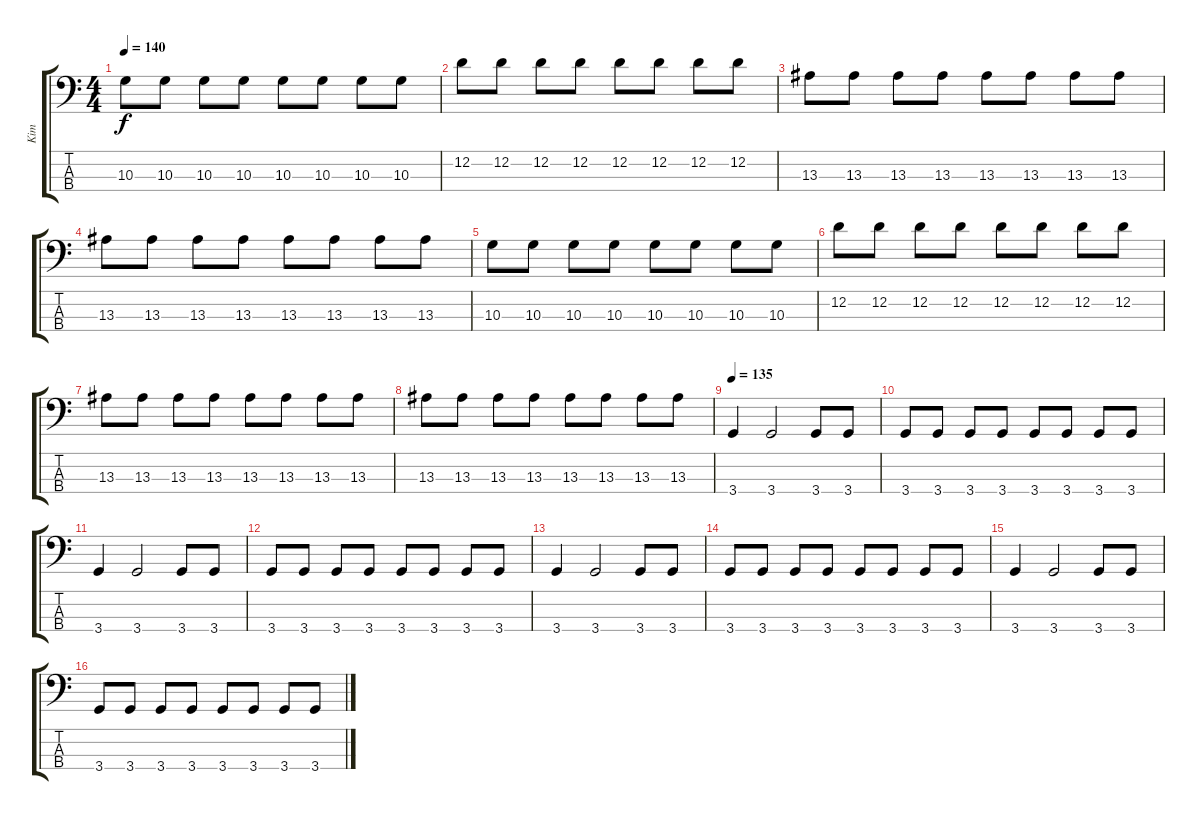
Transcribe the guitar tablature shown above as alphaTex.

\track ("Kim" "Kim") {instrument electricbasspick}
\staff {score tabs}
\tuning (G2 D2 A1 E1) {hide}
\ts (4 4)
\tempo 140
\clef f4
\ks c
10.3.8{dy f instrument electricbasspick} 10.3.8 10.3.8 10.3.8 10.3.8 10.3.8 10.3.8 10.3.8 |
12.2.8 12.2.8 12.2.8 12.2.8 12.2.8 12.2.8 12.2.8 12.2.8 |
13.3.8 13.3.8 13.3.8 13.3.8 13.3.8 13.3.8 13.3.8 13.3.8 |
13.3.8 13.3.8 13.3.8 13.3.8 13.3.8 13.3.8 13.3.8 13.3.8 |
10.3.8 10.3.8 10.3.8 10.3.8 10.3.8 10.3.8 10.3.8 10.3.8 |
12.2.8 12.2.8 12.2.8 12.2.8 12.2.8 12.2.8 12.2.8 12.2.8 |
13.3.8 13.3.8 13.3.8 13.3.8 13.3.8 13.3.8 13.3.8 13.3.8 |
13.3.8 13.3.8 13.3.8 13.3.8 13.3.8 13.3.8 13.3.8 13.3.8 |
\tempo 135
3.4.4 3.4.2 3.4.8 3.4.8 |
3.4.8 3.4.8 3.4.8 3.4.8 3.4.8 3.4.8 3.4.8 3.4.8 |
3.4.4 3.4.2 3.4.8 3.4.8 |
3.4.8 3.4.8 3.4.8 3.4.8 3.4.8 3.4.8 3.4.8 3.4.8 |
3.4.4 3.4.2 3.4.8 3.4.8 |
3.4.8 3.4.8 3.4.8 3.4.8 3.4.8 3.4.8 3.4.8 3.4.8 |
3.4.4 3.4.2 3.4.8 3.4.8 |
3.4.8 3.4.8 3.4.8 3.4.8 3.4.8 3.4.8 3.4.8 3.4.8
